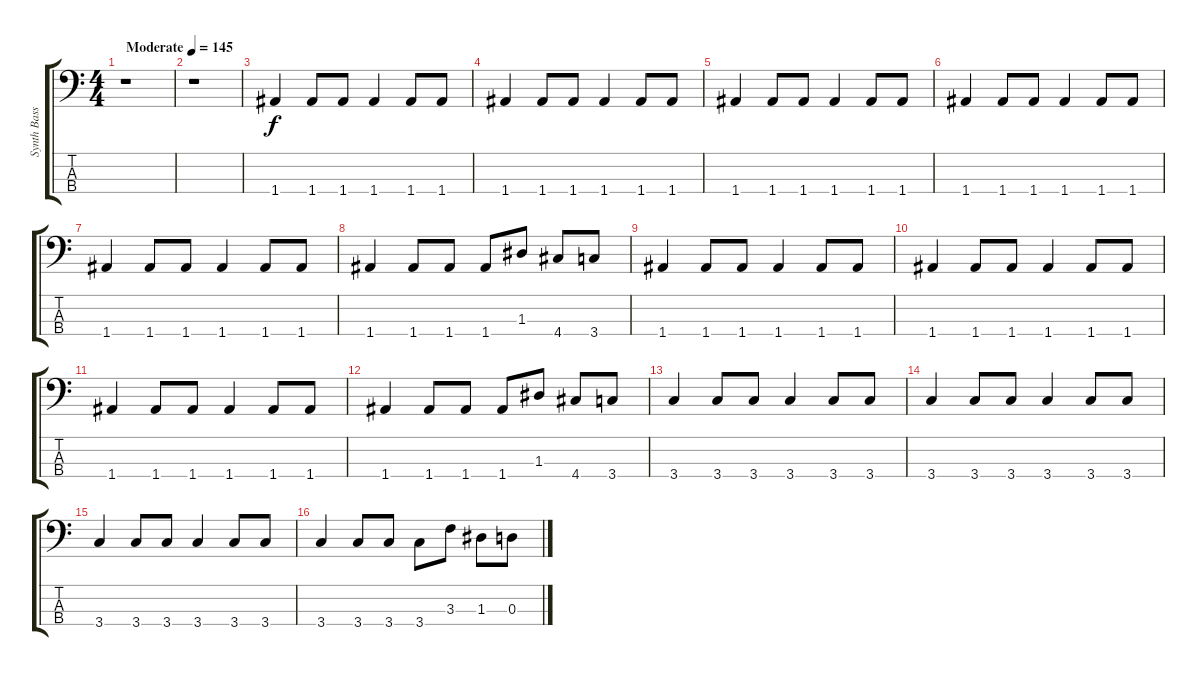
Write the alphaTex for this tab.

\track ("Synth Bass 1" "Synth Bass") {instrument synthbass1}
\staff {score tabs}
\tuning (C-1 G2 D2 A1) {hide}
\ts (4 4)
\tempo (145 "Moderate")
\clef f4
\ks c
r.1{dy f instrument synthbass1} |
r.1 |
1.4.4 1.4.8 1.4.8 1.4.4 1.4.8 1.4.8 |
1.4.4 1.4.8 1.4.8 1.4.4 1.4.8 1.4.8 |
1.4.4 1.4.8 1.4.8 1.4.4 1.4.8 1.4.8 |
1.4.4 1.4.8 1.4.8 1.4.4 1.4.8 1.4.8 |
1.4.4 1.4.8 1.4.8 1.4.4 1.4.8 1.4.8 |
1.4.4 1.4.8 1.4.8 1.4.8 1.3.8 4.4.8 3.4.8 |
1.4.4 1.4.8 1.4.8 1.4.4 1.4.8 1.4.8 |
1.4.4 1.4.8 1.4.8 1.4.4 1.4.8 1.4.8 |
1.4.4 1.4.8 1.4.8 1.4.4 1.4.8 1.4.8 |
1.4.4 1.4.8 1.4.8 1.4.8 1.3.8 4.4.8 3.4.8 |
3.4.4 3.4.8 3.4.8 3.4.4 3.4.8 3.4.8 |
3.4.4 3.4.8 3.4.8 3.4.4 3.4.8 3.4.8 |
3.4.4 3.4.8 3.4.8 3.4.4 3.4.8 3.4.8 |
3.4.4 3.4.8 3.4.8 3.4.8 3.3.8 1.3.8 0.3.8
